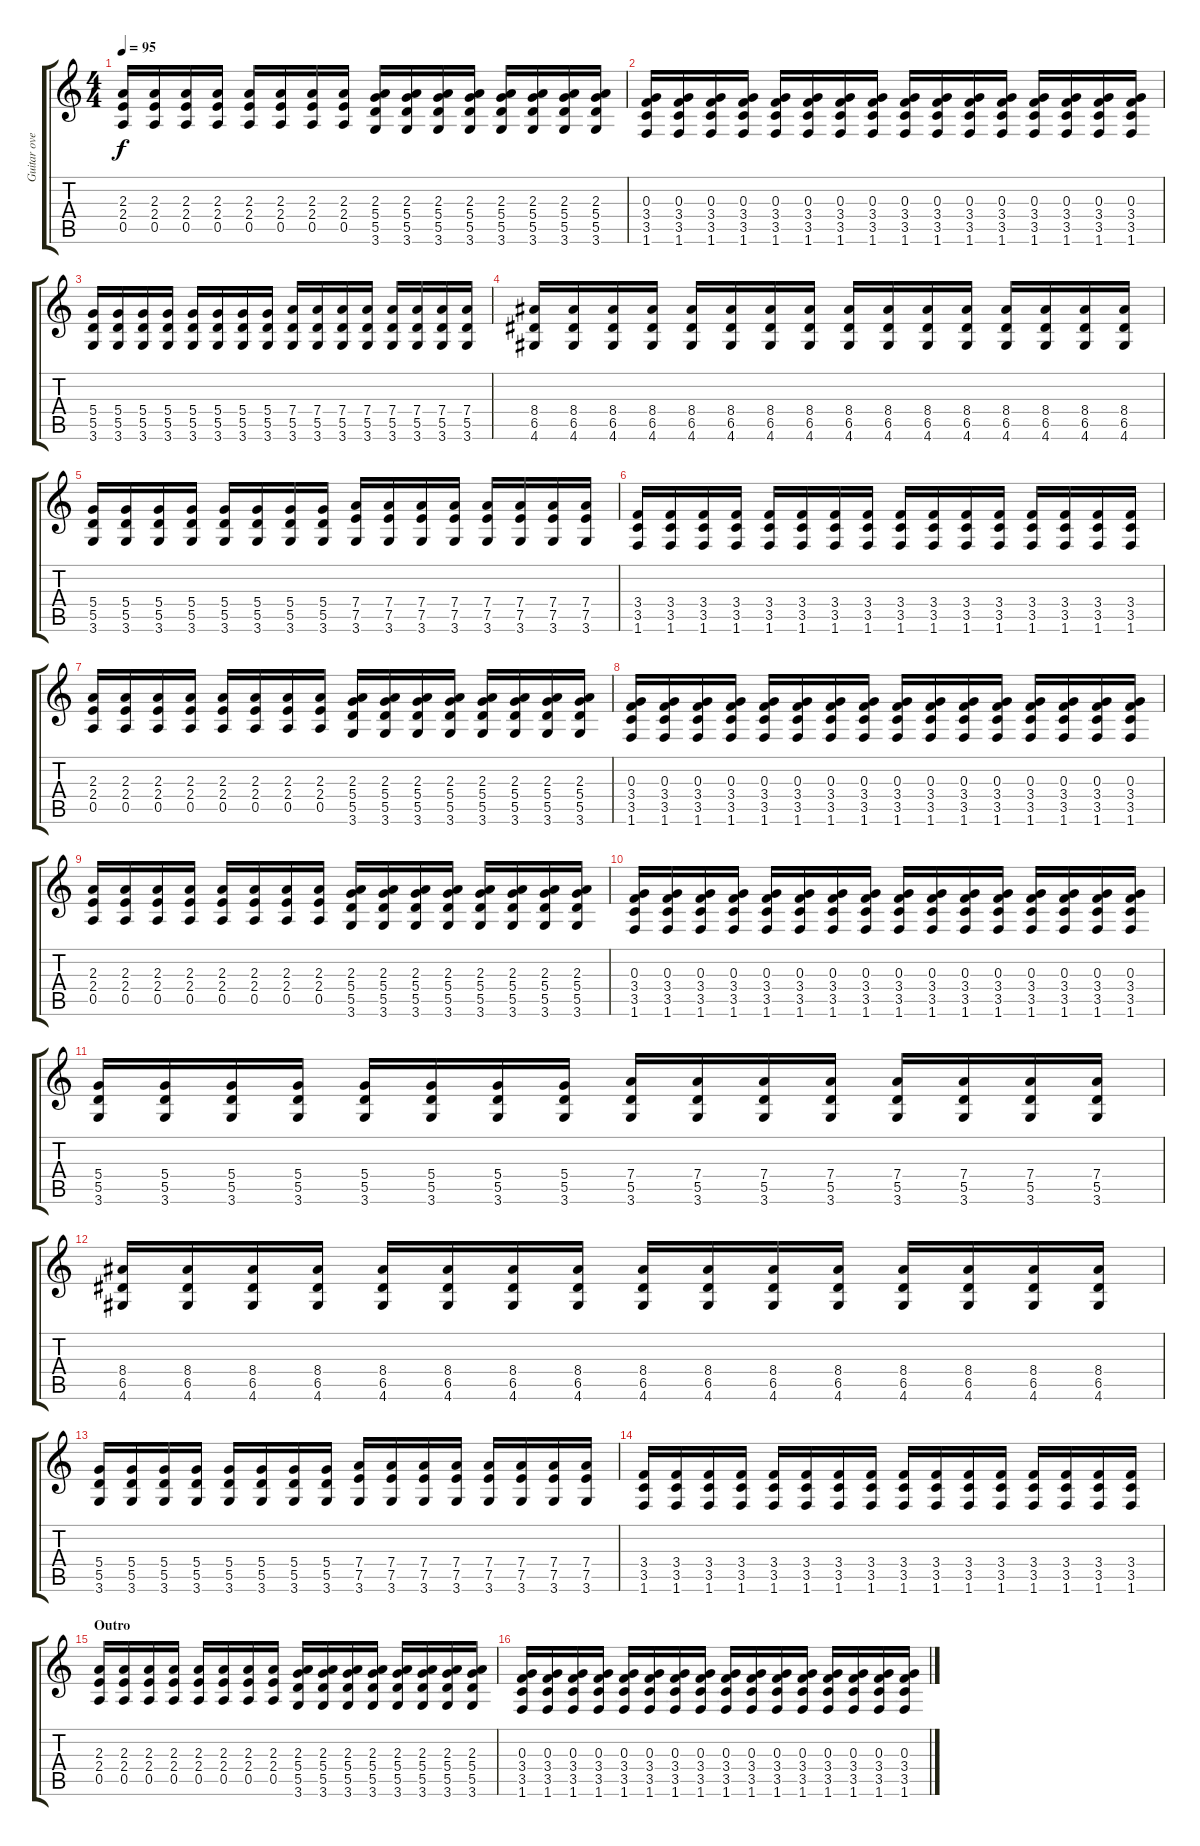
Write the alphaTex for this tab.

\track ("Guitar over dub" "Guitar ove") {instrument acousticguitarsteel}
\staff {score tabs}
\tuning (E4 B3 G3 D3 A2 E2) {hide}
\ts (4 4)
\tempo 95
\clef g2
\ks c
(2.3 2.4 0.5).16{dy f} (2.3 2.4 0.5).16 (2.3 2.4 0.5).16 (2.3 2.4 0.5).16 (2.3 2.4 0.5).16 (2.3 2.4 0.5).16 (2.3 2.4 0.5).16 (2.3 2.4 0.5).16 (2.3 5.4 5.5 3.6).16 (2.3 5.4 5.5 3.6).16 (2.3 5.4 5.5 3.6).16 (2.3 5.4 5.5 3.6).16 (2.3 5.4 5.5 3.6).16 (2.3 5.4 5.5 3.6).16 (2.3 5.4 5.5 3.6).16 (2.3 5.4 5.5 3.6).16 |
(0.3 3.4 3.5 1.6).16 (0.3 3.4 3.5 1.6).16 (0.3 3.4 3.5 1.6).16 (0.3 3.4 3.5 1.6).16 (0.3 3.4 3.5 1.6).16 (0.3 3.4 3.5 1.6).16 (0.3 3.4 3.5 1.6).16 (0.3 3.4 3.5 1.6).16 (0.3 3.4 3.5 1.6).16 (0.3 3.4 3.5 1.6).16 (0.3 3.4 3.5 1.6).16 (0.3 3.4 3.5 1.6).16 (0.3 3.4 3.5 1.6).16 (0.3 3.4 3.5 1.6).16 (0.3 3.4 3.5 1.6).16 (0.3 3.4 3.5 1.6).16 |
(5.4 5.5 3.6).16 (5.4 5.5 3.6).16 (5.4 5.5 3.6).16 (5.4 5.5 3.6).16 (5.4 5.5 3.6).16 (5.4 5.5 3.6).16 (5.4 5.5 3.6).16 (5.4 5.5 3.6).16 (7.4 5.5 3.6).16 (7.4 5.5 3.6).16 (7.4 5.5 3.6).16 (7.4 5.5 3.6).16 (7.4 5.5 3.6).16 (7.4 5.5 3.6).16 (7.4 5.5 3.6).16 (7.4 5.5 3.6).16 |
(8.4 6.5 4.6).16 (8.4 6.5 4.6).16 (8.4 6.5 4.6).16 (8.4 6.5 4.6).16 (8.4 6.5 4.6).16 (8.4 6.5 4.6).16 (8.4 6.5 4.6).16 (8.4 6.5 4.6).16 (8.4 6.5 4.6).16 (8.4 6.5 4.6).16 (8.4 6.5 4.6).16 (8.4 6.5 4.6).16 (8.4 6.5 4.6).16 (8.4 6.5 4.6).16 (8.4 6.5 4.6).16 (8.4 6.5 4.6).16 |
(5.4 5.5 3.6).16 (5.4 5.5 3.6).16 (5.4 5.5 3.6).16 (5.4 5.5 3.6).16 (5.4 5.5 3.6).16 (5.4 5.5 3.6).16 (5.4 5.5 3.6).16 (5.4 5.5 3.6).16 (7.4 7.5 3.6).16 (7.4 7.5 3.6).16 (7.4 7.5 3.6).16 (7.4 7.5 3.6).16 (7.4 7.5 3.6).16 (7.4 7.5 3.6).16 (7.4 7.5 3.6).16 (7.4 7.5 3.6).16 |
(3.4 3.5 1.6).16 (3.4 3.5 1.6).16 (3.4 3.5 1.6).16 (3.4 3.5 1.6).16 (3.4 3.5 1.6).16 (3.4 3.5 1.6).16 (3.4 3.5 1.6).16 (3.4 3.5 1.6).16 (3.4 3.5 1.6).16 (3.4 3.5 1.6).16 (3.4 3.5 1.6).16 (3.4 3.5 1.6).16 (3.4 3.5 1.6).16 (3.4 3.5 1.6).16 (3.4 3.5 1.6).16 (3.4 3.5 1.6).16 |
(2.3 2.4 0.5).16 (2.3 2.4 0.5).16 (2.3 2.4 0.5).16 (2.3 2.4 0.5).16 (2.3 2.4 0.5).16 (2.3 2.4 0.5).16 (2.3 2.4 0.5).16 (2.3 2.4 0.5).16 (2.3 5.4 5.5 3.6).16 (2.3 5.4 5.5 3.6).16 (2.3 5.4 5.5 3.6).16 (2.3 5.4 5.5 3.6).16 (2.3 5.4 5.5 3.6).16 (2.3 5.4 5.5 3.6).16 (2.3 5.4 5.5 3.6).16 (2.3 5.4 5.5 3.6).16 |
(0.3 3.4 3.5 1.6).16 (0.3 3.4 3.5 1.6).16 (0.3 3.4 3.5 1.6).16 (0.3 3.4 3.5 1.6).16 (0.3 3.4 3.5 1.6).16 (0.3 3.4 3.5 1.6).16 (0.3 3.4 3.5 1.6).16 (0.3 3.4 3.5 1.6).16 (0.3 3.4 3.5 1.6).16 (0.3 3.4 3.5 1.6).16 (0.3 3.4 3.5 1.6).16 (0.3 3.4 3.5 1.6).16 (0.3 3.4 3.5 1.6).16 (0.3 3.4 3.5 1.6).16 (0.3 3.4 3.5 1.6).16 (0.3 3.4 3.5 1.6).16 |
(2.3 2.4 0.5).16 (2.3 2.4 0.5).16 (2.3 2.4 0.5).16 (2.3 2.4 0.5).16 (2.3 2.4 0.5).16 (2.3 2.4 0.5).16 (2.3 2.4 0.5).16 (2.3 2.4 0.5).16 (2.3 5.4 5.5 3.6).16 (2.3 5.4 5.5 3.6).16 (2.3 5.4 5.5 3.6).16 (2.3 5.4 5.5 3.6).16 (2.3 5.4 5.5 3.6).16 (2.3 5.4 5.5 3.6).16 (2.3 5.4 5.5 3.6).16 (2.3 5.4 5.5 3.6).16 |
(0.3 3.4 3.5 1.6).16 (0.3 3.4 3.5 1.6).16 (0.3 3.4 3.5 1.6).16 (0.3 3.4 3.5 1.6).16 (0.3 3.4 3.5 1.6).16 (0.3 3.4 3.5 1.6).16 (0.3 3.4 3.5 1.6).16 (0.3 3.4 3.5 1.6).16 (0.3 3.4 3.5 1.6).16 (0.3 3.4 3.5 1.6).16 (0.3 3.4 3.5 1.6).16 (0.3 3.4 3.5 1.6).16 (0.3 3.4 3.5 1.6).16 (0.3 3.4 3.5 1.6).16 (0.3 3.4 3.5 1.6).16 (0.3 3.4 3.5 1.6).16 |
(5.4 5.5 3.6).16 (5.4 5.5 3.6).16 (5.4 5.5 3.6).16 (5.4 5.5 3.6).16 (5.4 5.5 3.6).16 (5.4 5.5 3.6).16 (5.4 5.5 3.6).16 (5.4 5.5 3.6).16 (7.4 5.5 3.6).16 (7.4 5.5 3.6).16 (7.4 5.5 3.6).16 (7.4 5.5 3.6).16 (7.4 5.5 3.6).16 (7.4 5.5 3.6).16 (7.4 5.5 3.6).16 (7.4 5.5 3.6).16 |
(8.4 6.5 4.6).16 (8.4 6.5 4.6).16 (8.4 6.5 4.6).16 (8.4 6.5 4.6).16 (8.4 6.5 4.6).16 (8.4 6.5 4.6).16 (8.4 6.5 4.6).16 (8.4 6.5 4.6).16 (8.4 6.5 4.6).16 (8.4 6.5 4.6).16 (8.4 6.5 4.6).16 (8.4 6.5 4.6).16 (8.4 6.5 4.6).16 (8.4 6.5 4.6).16 (8.4 6.5 4.6).16 (8.4 6.5 4.6).16 |
(5.4 5.5 3.6).16 (5.4 5.5 3.6).16 (5.4 5.5 3.6).16 (5.4 5.5 3.6).16 (5.4 5.5 3.6).16 (5.4 5.5 3.6).16 (5.4 5.5 3.6).16 (5.4 5.5 3.6).16 (7.4 7.5 3.6).16 (7.4 7.5 3.6).16 (7.4 7.5 3.6).16 (7.4 7.5 3.6).16 (7.4 7.5 3.6).16 (7.4 7.5 3.6).16 (7.4 7.5 3.6).16 (7.4 7.5 3.6).16 |
(3.4 3.5 1.6).16 (3.4 3.5 1.6).16 (3.4 3.5 1.6).16 (3.4 3.5 1.6).16 (3.4 3.5 1.6).16 (3.4 3.5 1.6).16 (3.4 3.5 1.6).16 (3.4 3.5 1.6).16 (3.4 3.5 1.6).16 (3.4 3.5 1.6).16 (3.4 3.5 1.6).16 (3.4 3.5 1.6).16 (3.4 3.5 1.6).16 (3.4 3.5 1.6).16 (3.4 3.5 1.6).16 (3.4 3.5 1.6).16 |
\section ("" "Outro")
(2.3 2.4 0.5).16 (2.3 2.4 0.5).16 (2.3 2.4 0.5).16 (2.3 2.4 0.5).16 (2.3 2.4 0.5).16 (2.3 2.4 0.5).16 (2.3 2.4 0.5).16 (2.3 2.4 0.5).16 (2.3 5.4 5.5 3.6).16 (2.3 5.4 5.5 3.6).16 (2.3 5.4 5.5 3.6).16 (2.3 5.4 5.5 3.6).16 (2.3 5.4 5.5 3.6).16 (2.3 5.4 5.5 3.6).16 (2.3 5.4 5.5 3.6).16 (2.3 5.4 5.5 3.6).16 |
(0.3 3.4 3.5 1.6).16 (0.3 3.4 3.5 1.6).16 (0.3 3.4 3.5 1.6).16 (0.3 3.4 3.5 1.6).16 (0.3 3.4 3.5 1.6).16 (0.3 3.4 3.5 1.6).16 (0.3 3.4 3.5 1.6).16 (0.3 3.4 3.5 1.6).16 (0.3 3.4 3.5 1.6).16 (0.3 3.4 3.5 1.6).16 (0.3 3.4 3.5 1.6).16 (0.3 3.4 3.5 1.6).16 (0.3 3.4 3.5 1.6).16 (0.3 3.4 3.5 1.6).16 (0.3 3.4 3.5 1.6).16 (0.3 3.4 3.5 1.6).16
